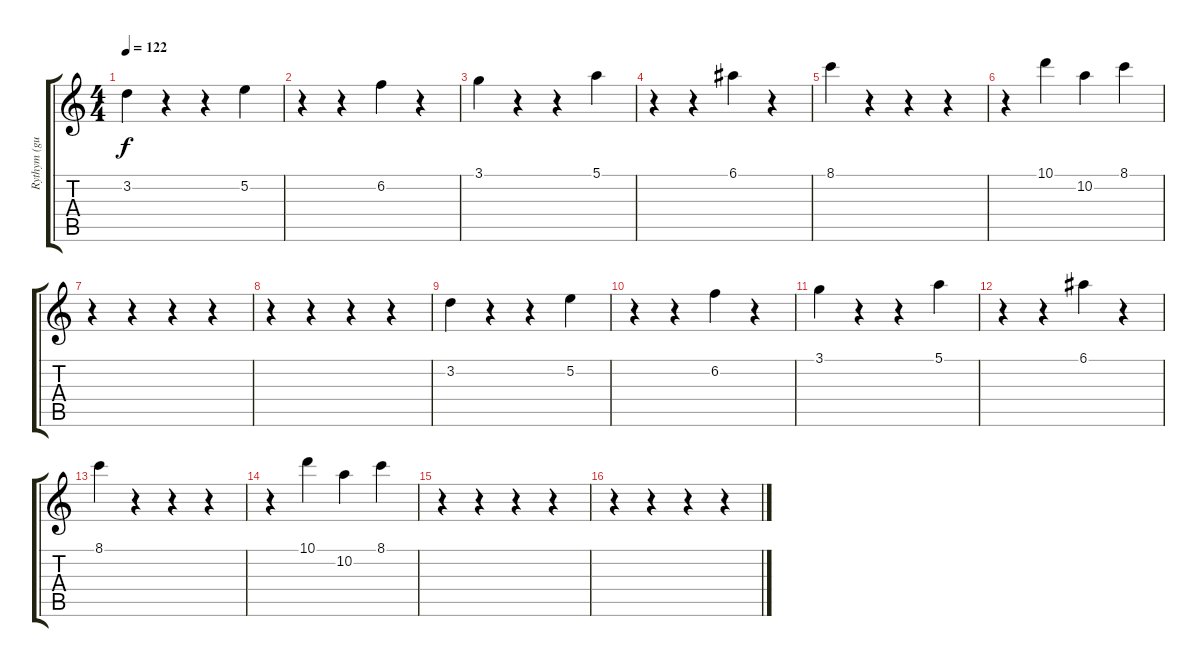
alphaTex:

\track ("Rythym (guitar)" "Rythym (gu") {instrument electricguitarjazz}
\staff {score tabs}
\tuning (E4 B3 G3 D3 A2 E2) {hide}
\ts (4 4)
\tempo 122
\clef g2
\ks c
3.2.4{dy f} r.4 r.4 5.2.4 |
r.4 r.4 6.2.4 r.4 |
3.1.4 r.4 r.4 5.1.4 |
r.4 r.4 6.1.4 r.4 |
8.1.4 r.4 r.4 r.4 |
r.4 10.1.4 10.2.4 8.1.4 |
r.4 r.4 r.4 r.4 |
r.4 r.4 r.4 r.4 |
3.2.4 r.4 r.4 5.2.4 |
r.4 r.4 6.2.4 r.4 |
3.1.4 r.4 r.4 5.1.4 |
r.4 r.4 6.1.4 r.4 |
8.1.4 r.4 r.4 r.4 |
r.4 10.1.4 10.2.4 8.1.4 |
r.4 r.4 r.4 r.4 |
r.4 r.4 r.4 r.4
